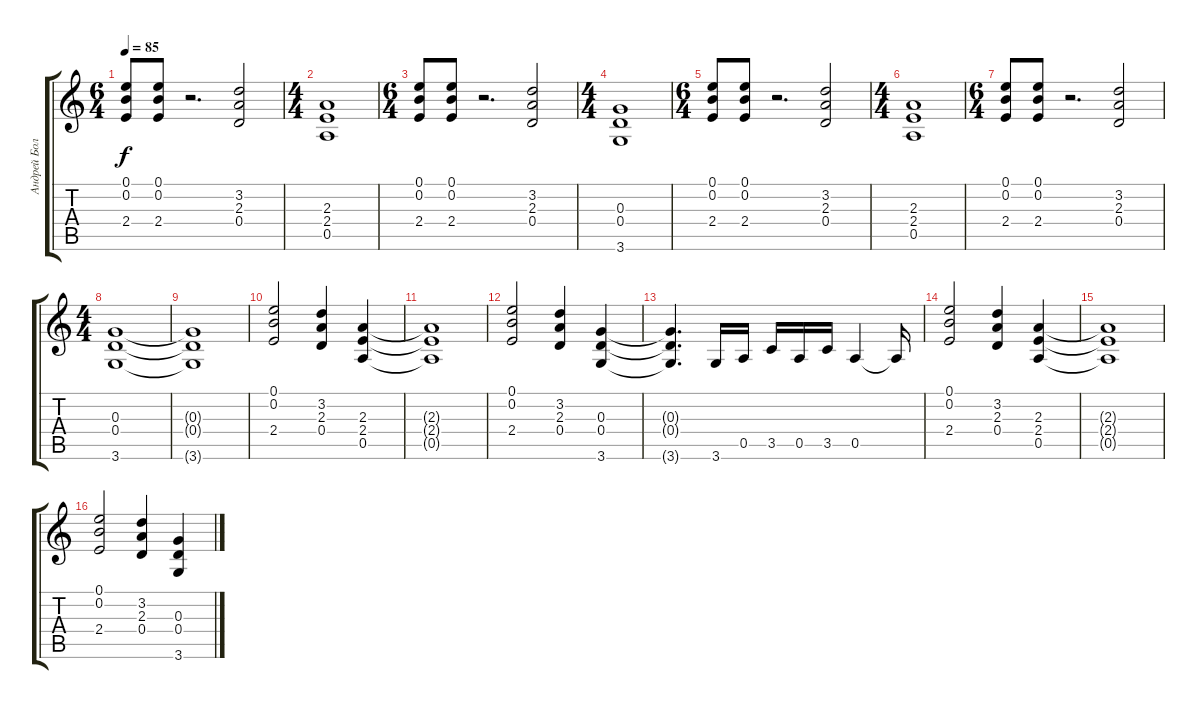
\track ("Андрей Большаков" "Андрей Бол") {instrument distortionguitar}
\staff {score tabs}
\tuning (E4 B3 G3 D3 A2 E2) {hide}
\ts (6 4)
\tempo 85
\clef g2
\ks c
(0.1 0.2 2.4).8{dy f} (0.1 0.2 2.4).8 r.2{d} (3.2 2.3 0.4).2 |
\ts (4 4)
(2.3 2.4 0.5).1 |
\ts (6 4)
(0.1 0.2 2.4).8 (0.1 0.2 2.4).8 r.2{d} (3.2 2.3 0.4).2 |
\ts (4 4)
(0.3 0.4 3.6).1 |
\ts (6 4)
(0.1 0.2 2.4).8 (0.1 0.2 2.4).8 r.2{d} (3.2 2.3 0.4).2 |
\ts (4 4)
(2.3 2.4 0.5).1 |
\ts (6 4)
(0.1 0.2 2.4).8 (0.1 0.2 2.4).8 r.2{d} (3.2 2.3 0.4).2 |
\ts (4 4)
(0.3 0.4 3.6).1 |
(0.3{t} 0.4{t} 3.6{t}).1 |
(0.1 0.2 2.4).2 (3.2 2.3 0.4).4 (2.3 2.4 0.5).4 |
(2.3{t} 2.4{t} 0.5{t}).1 |
(0.1 0.2 2.4).2 (3.2 2.3 0.4).4 (0.3 0.4 3.6).4 |
(0.3{t} 0.4{t} 3.6{t}).4{d} 3.6.16 0.5.16 3.5.16 0.5.16 3.5.16 0.5.4 0.5{t}.16 |
(0.1 0.2 2.4).2 (3.2 2.3 0.4).4 (2.3 2.4 0.5).4 |
(2.3{t} 2.4{t} 0.5{t}).1 |
(0.1 0.2 2.4).2 (3.2 2.3 0.4).4 (0.3 0.4 3.6).4
